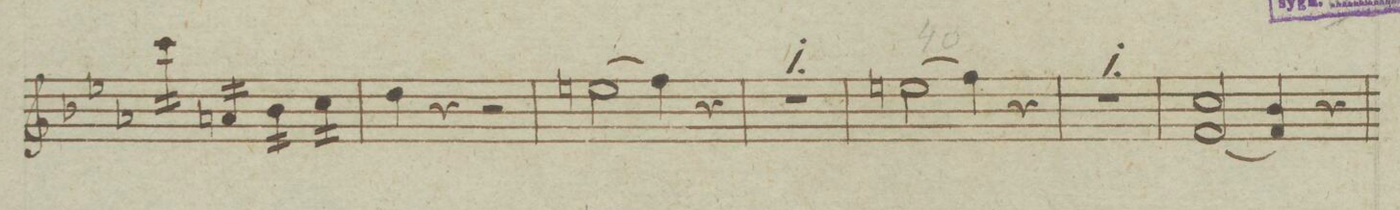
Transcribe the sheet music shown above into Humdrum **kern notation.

**kern	**dynam
*I"Violino Primo.	*
*clefG2	*
*k[b-e-a-]	*
*met(c)	*
*M4/4	*
16ccc\LL	.
16ccc\	.
16ccc\	.
16ccc\JJ	.
16an/LL	.
16a/	.
16a/	.
16a/JJ	.
16b-\LL	.
16b-\	.
16b-\	.
16b-\JJ	.
16cc\LL	.
16cc\	.
16cc\	.
16cc\JJ	.
*Xtremolo	*
=37	=37
4dd\	.
4r	.
2r	.
=38	=38
(2een\	.
4ff\)	.
4r	.
=39	=39
1r	.
=40	=40
(2een\	.
4ff\)	.
4r	.
=41	=41
1r	.
=42	=42
(2f/ 2cc	.
4f/) 4b-	.
4r	.
=43	=43
*-	*-
